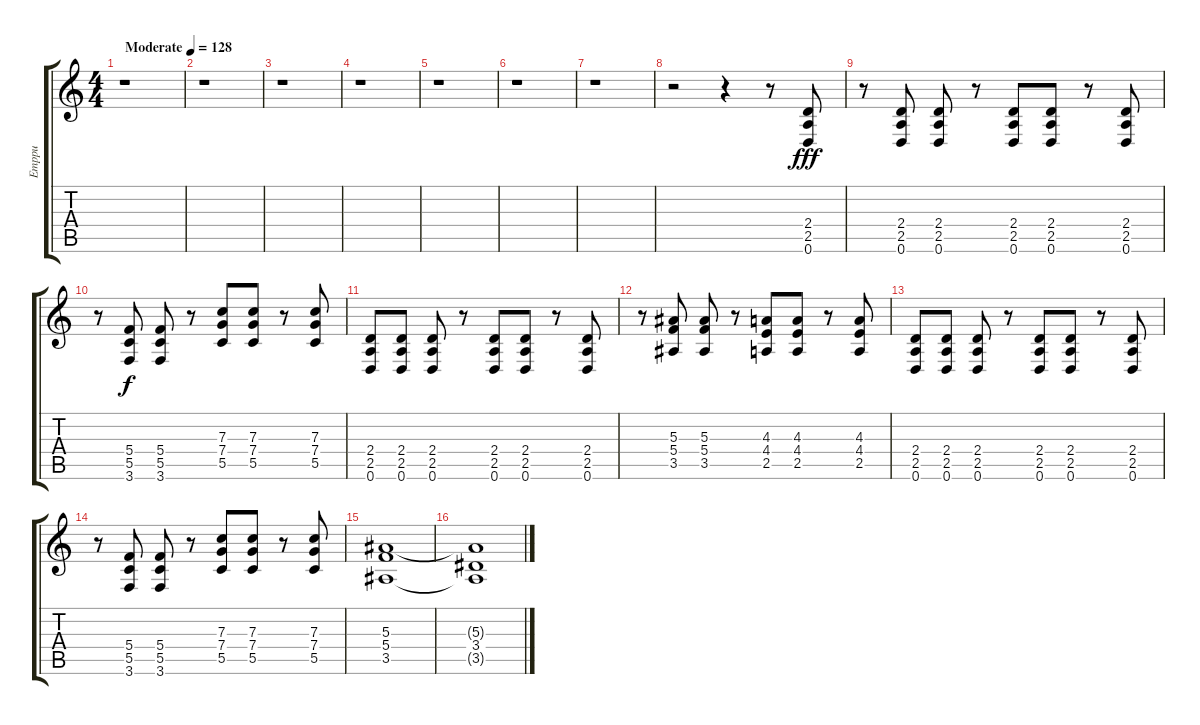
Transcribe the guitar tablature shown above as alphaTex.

\track ("Emppu" "Emppu") {instrument overdrivenguitar}
\staff {score tabs}
\tuning (D4 A3 F3 C3 G2 D2) {hide}
\ts (4 4)
\tempo (128 "Moderate")
\clef g2
\ks c
r.1{dy fff instrument overdrivenguitar} |
r.1 |
r.1 |
r.1 |
r.1 |
r.1 |
r.1 |
r.2 r.4 r.8 (2.4 2.5 0.6).8 |
r.8 (2.4 2.5 0.6).8 (2.4 2.5 0.6).8 r.8 (2.4 2.5 0.6).8 (2.4 2.5 0.6).8 r.8 (2.4 2.5 0.6).8 |
r.8 (5.4 5.5 3.6).8{dy f} (5.4 5.5 3.6).8 r.8 (7.3 7.4 5.5).8 (7.3 7.4 5.5).8 r.8 (7.3 7.4 5.5).8 |
(2.4 2.5 0.6).8 (2.4 2.5 0.6).8 (2.4 2.5 0.6).8 r.8 (2.4 2.5 0.6).8 (2.4 2.5 0.6).8 r.8 (2.4 2.5 0.6).8 |
r.8 (5.3 5.4 3.5).8 (5.3 5.4 3.5).8 r.8 (4.3 4.4 2.5).8 (4.3 4.4 2.5).8 r.8 (4.3 4.4 2.5).8 |
(2.4 2.5 0.6).8 (2.4 2.5 0.6).8 (2.4 2.5 0.6).8 r.8 (2.4 2.5 0.6).8 (2.4 2.5 0.6).8 r.8 (2.4 2.5 0.6).8 |
r.8 (5.4 5.5 3.6).8 (5.4 5.5 3.6).8 r.8 (7.3 7.4 5.5).8 (7.3 7.4 5.5).8 r.8 (7.3 7.4 5.5).8 |
(5.3 5.4 3.5).1 |
(5.3{t} 3.4 3.5{t}).1
